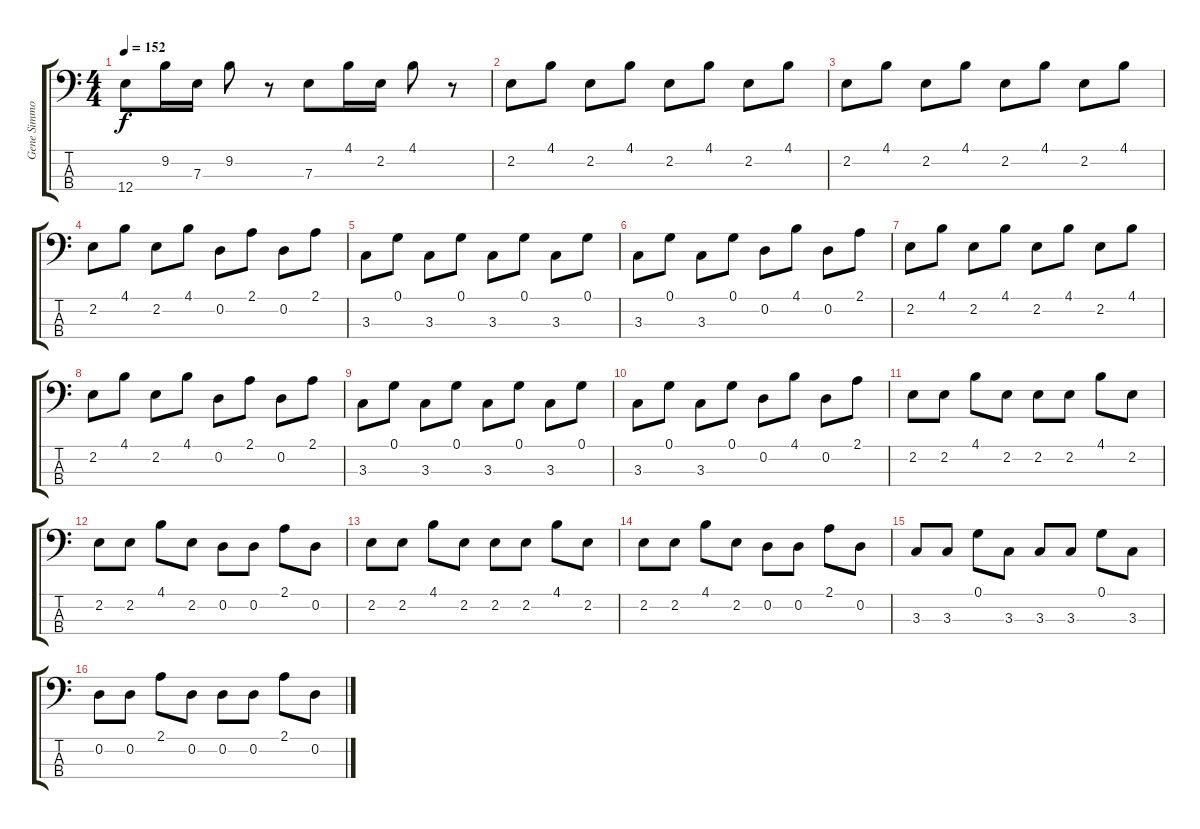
\track ("Gene Simmons" "Gene Simmo") {instrument electricbassfinger}
\staff {score tabs}
\tuning (G2 D2 A1 E1) {hide}
\ts (4 4)
\tempo 152
\clef f4
\ks c
12.4.8{dy f} 9.2.16 7.3.16 9.2.8 r.8 7.3.8 4.1.16 2.2.16 4.1.8 r.8 |
2.2.8 4.1.8 2.2.8 4.1.8 2.2.8 4.1.8 2.2.8 4.1.8 |
2.2.8 4.1.8 2.2.8 4.1.8 2.2.8 4.1.8 2.2.8 4.1.8 |
2.2.8 4.1.8 2.2.8 4.1.8 0.2.8 2.1.8 0.2.8 2.1.8 |
3.3.8 0.1.8 3.3.8 0.1.8 3.3.8 0.1.8 3.3.8 0.1.8 |
3.3.8 0.1.8 3.3.8 0.1.8 0.2.8 4.1.8 0.2.8 2.1.8 |
2.2.8 4.1.8 2.2.8 4.1.8 2.2.8 4.1.8 2.2.8 4.1.8 |
2.2.8 4.1.8 2.2.8 4.1.8 0.2.8 2.1.8 0.2.8 2.1.8 |
3.3.8 0.1.8 3.3.8 0.1.8 3.3.8 0.1.8 3.3.8 0.1.8 |
3.3.8 0.1.8 3.3.8 0.1.8 0.2.8 4.1.8 0.2.8 2.1.8 |
2.2.8 2.2.8 4.1.8 2.2.8 2.2.8 2.2.8 4.1.8 2.2.8 |
2.2.8 2.2.8 4.1.8 2.2.8 0.2.8 0.2.8 2.1.8 0.2.8 |
2.2.8 2.2.8 4.1.8 2.2.8 2.2.8 2.2.8 4.1.8 2.2.8 |
2.2.8 2.2.8 4.1.8 2.2.8 0.2.8 0.2.8 2.1.8 0.2.8 |
3.3.8 3.3.8 0.1.8 3.3.8 3.3.8 3.3.8 0.1.8 3.3.8 |
0.2.8 0.2.8 2.1.8 0.2.8 0.2.8 0.2.8 2.1.8 0.2.8
